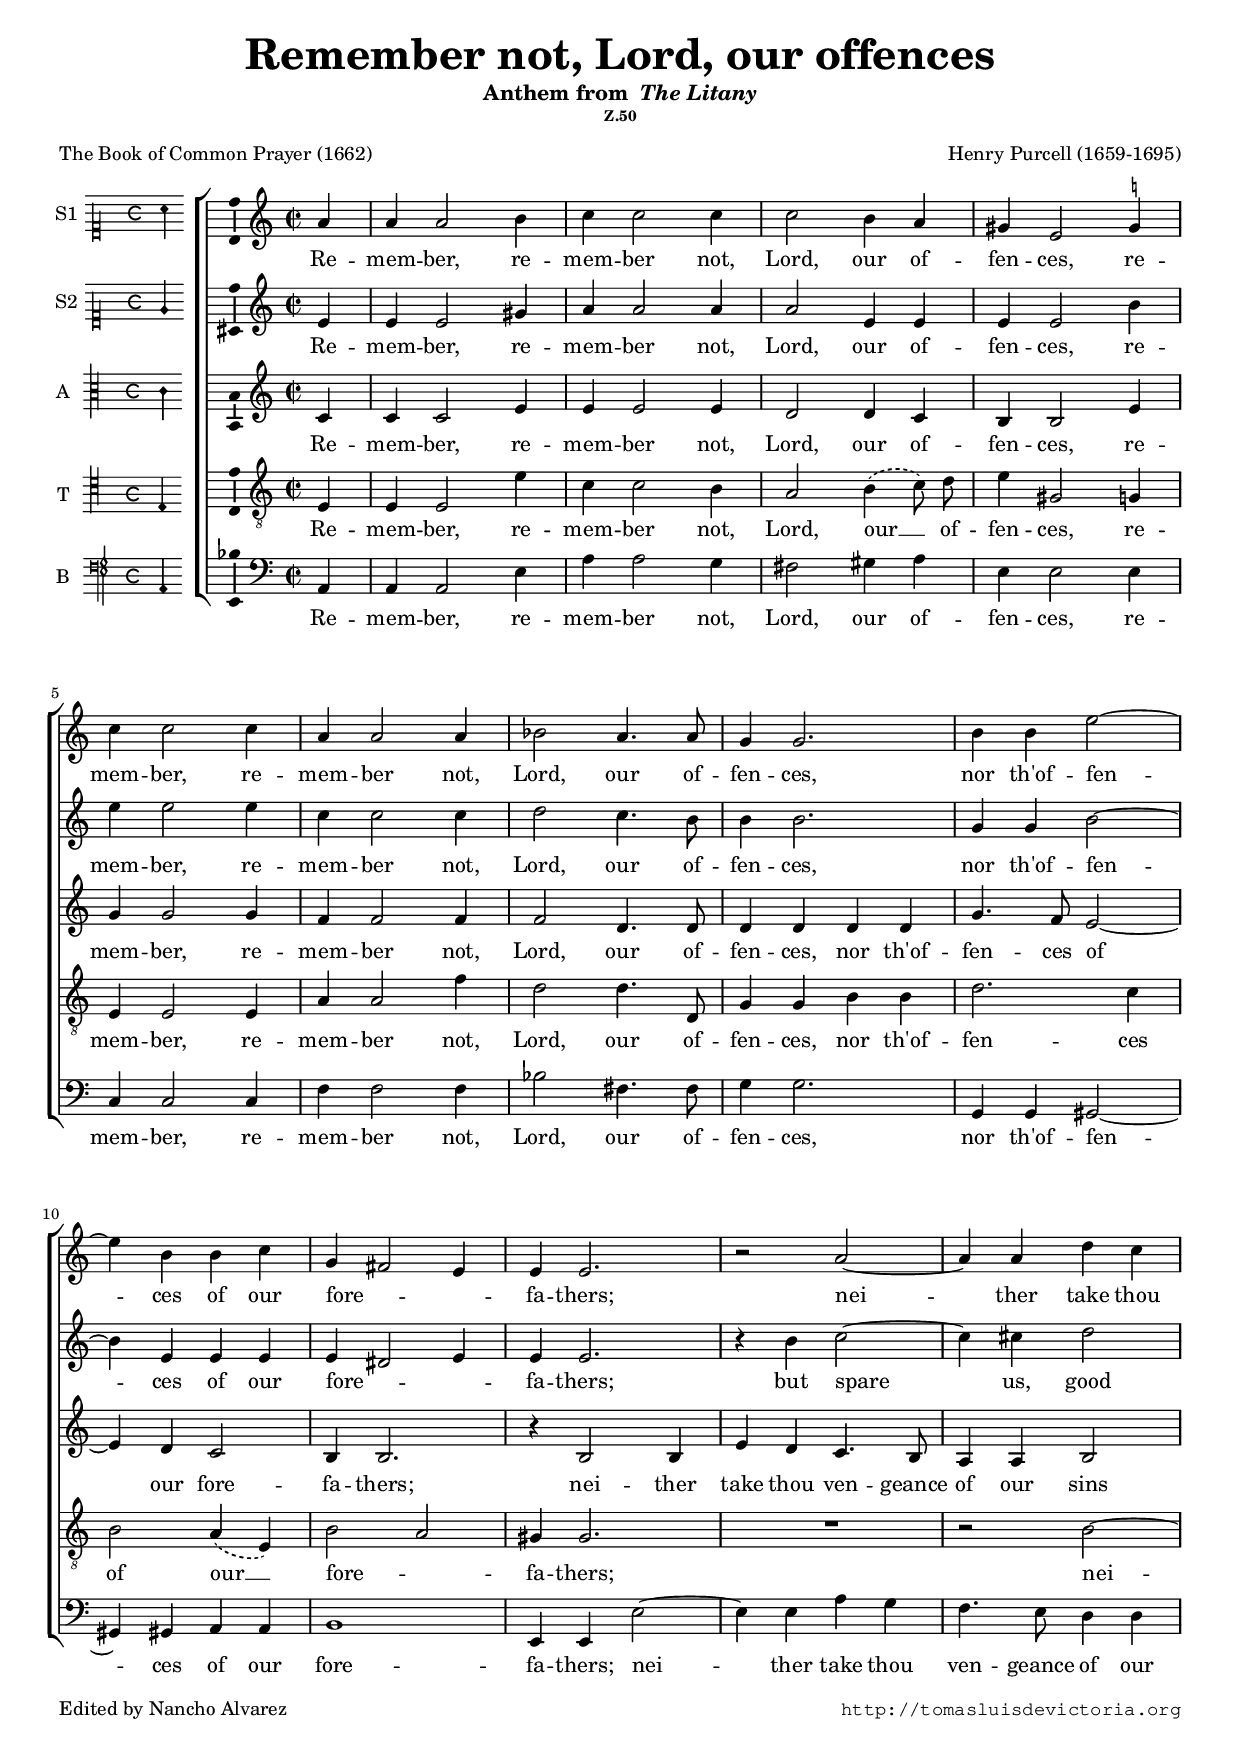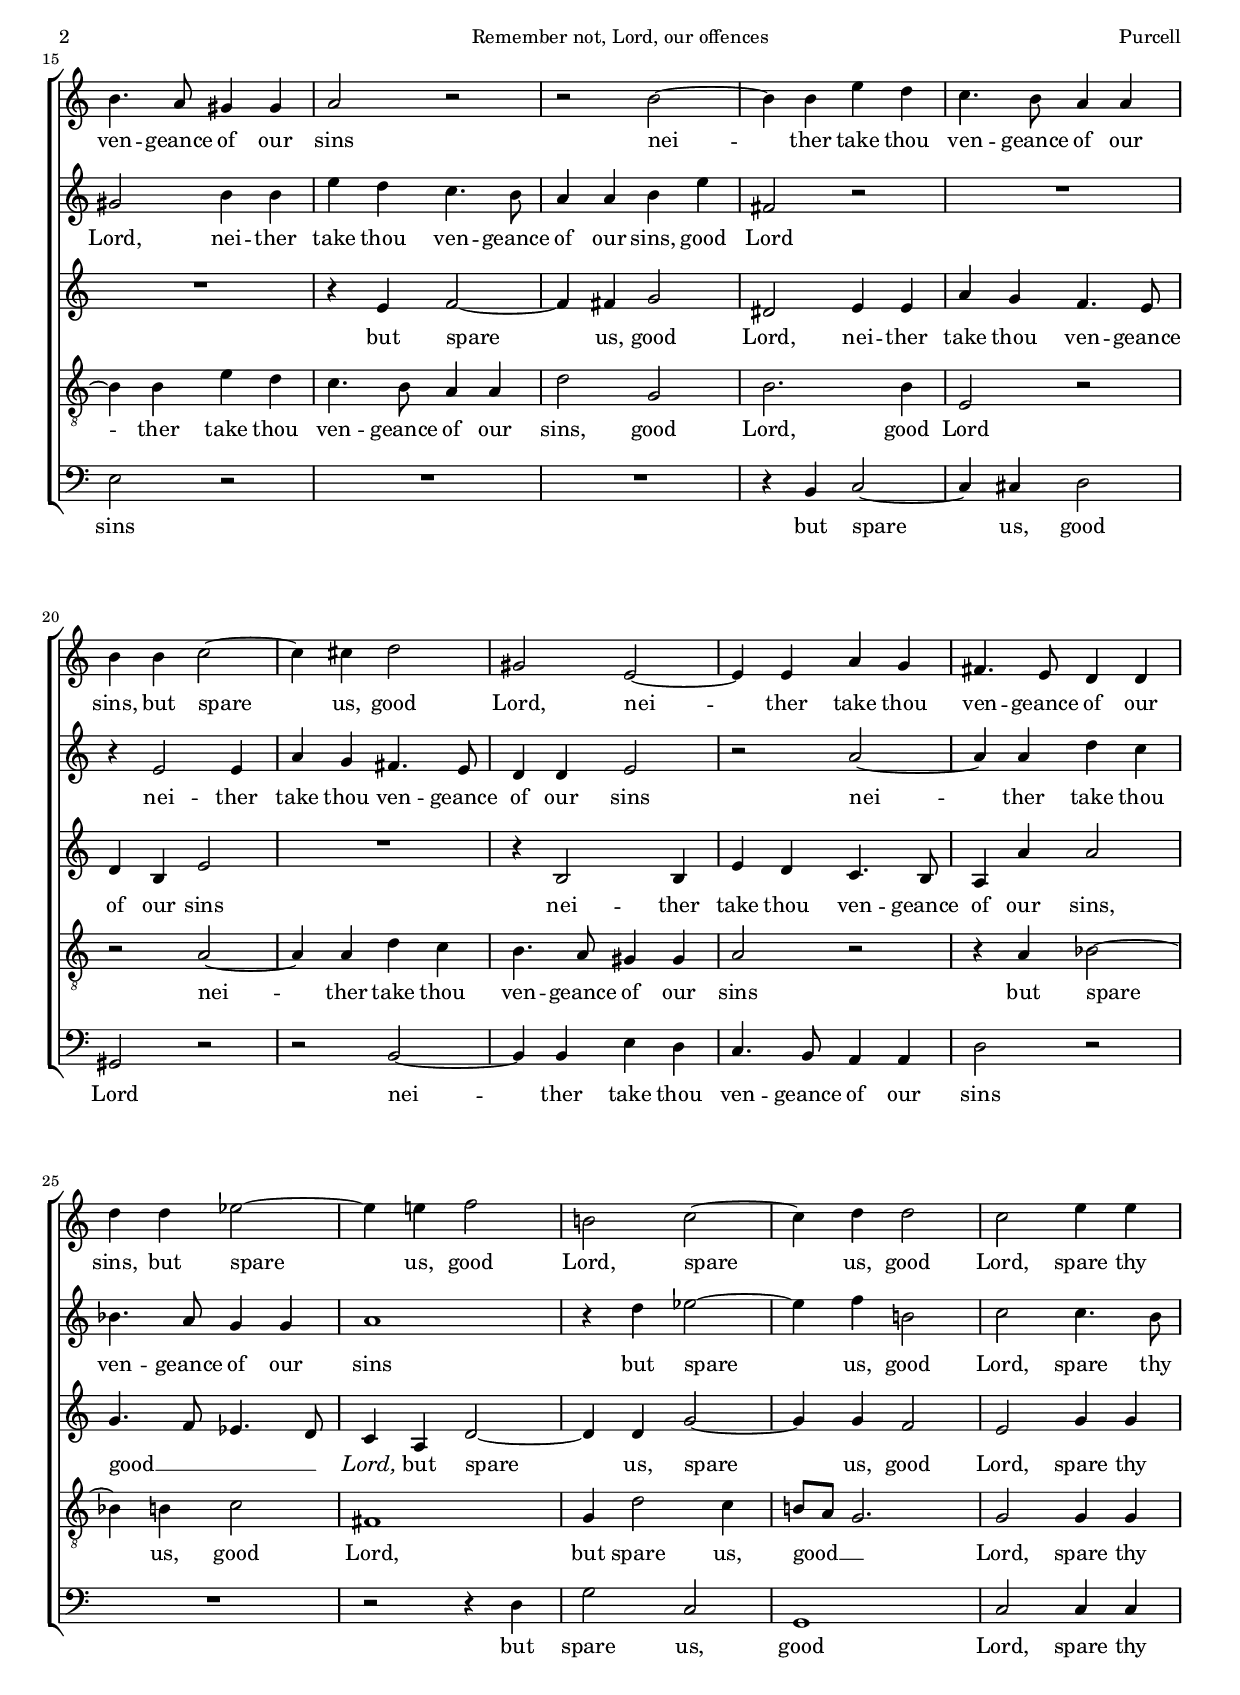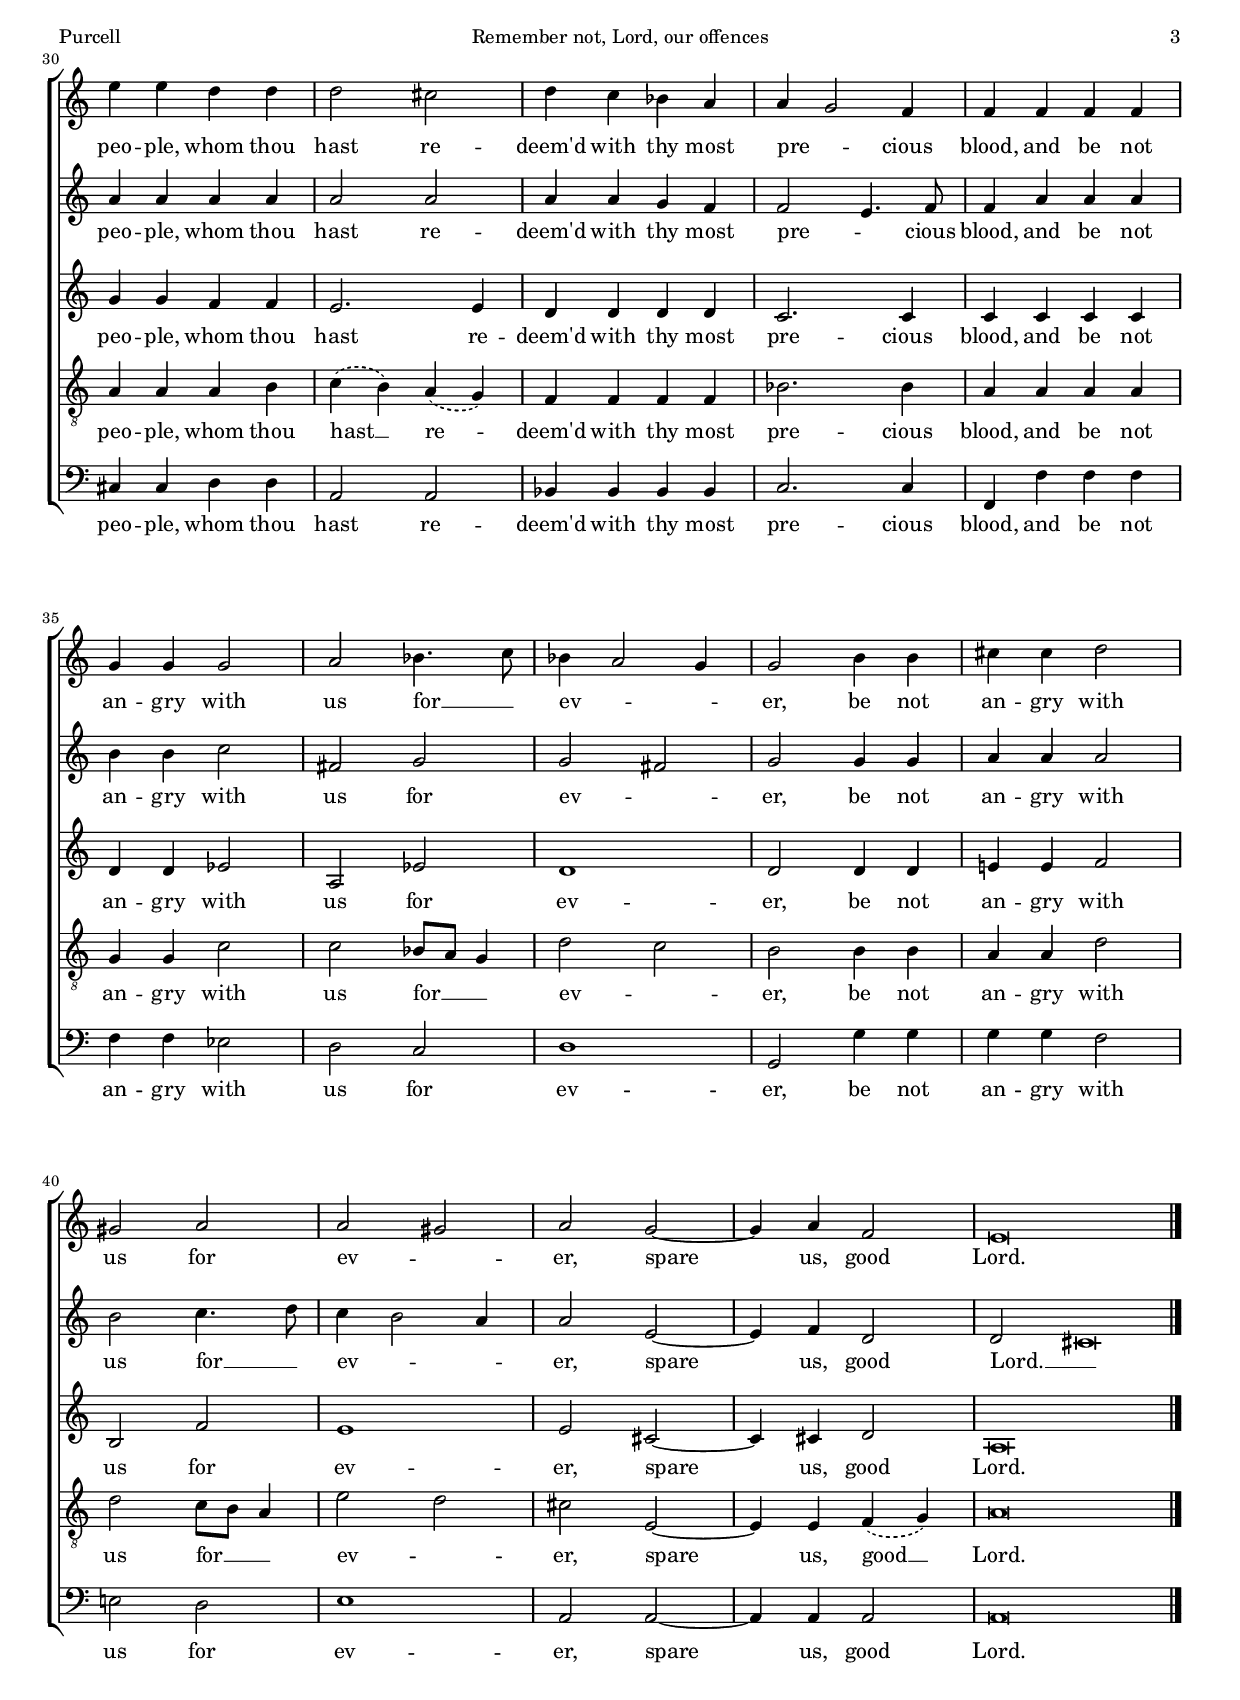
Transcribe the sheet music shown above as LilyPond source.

\version "2.18.0"

#(set-default-paper-size "a4")
#(set-global-staff-size 16.6)
#(ly:set-option 'point-and-click #f)
%mobile -s15.0 -i2.0

italicas=\override LyricText.font-shape = #'italic
rectas=\override LyricText.font-shape = #'upright
ss=\once \set suggestAccidentals = ##t
incipitwidth = 20
mtempo={\tempo 4 = 80}
mtempob={\tempo 4 = 40}

htitle="Remember not, Lord, our offences"
hcomposer="Purcell"

\header {
	title=\markup{\fontsize #3 "Remember not, Lord, our offences"}
	subtitle=\markup{"Anthem from " \italic "The Litany"}
	subsubtitle=\markup{\smaller \raise #1 "Z.50" }
	composer="Henry Purcell (1659-1695)"
        pdfauthor=\composer
	%opus="(-)"
	poet=\markup{"The Book of Common Prayer (1662)"}
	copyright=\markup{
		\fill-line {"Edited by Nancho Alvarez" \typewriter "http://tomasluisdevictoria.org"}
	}
%	tagline=""
}

global={\key c \major \time 2/2 \partial 4 \skip 4 \skip 1*44
	%\override Score.TimeSignature.break-visibility = #'#(#f #t #t)
	\bar "|."
}


cantus=\relative c''{
	a4
	a4 a2 b4
	c4 c2 c4
	c2 b4 a
	gis4 e2 \ss g4
	c4 c2 c4
	a4 a2 a4
	bes2 a4. a8
	g4 g2.
	b4 b e2 ~
	e4 b b c
	g4 fis2 e4
	e4 e2.
	r2 a2 ~
	a4 a d c
	b4. a8 gis4 gis
	a2 r
	r2 b ~
	b4 b e d
	c4. b8 a4 a
	b b c2 ~
	c4 cis d2
	gis,2 e ~
	e4 e a g
	fis4. e8 d4 d
	d' d ees2 ~
	ees4 e f2
	b,! c ~
	c4 d d2
	c e4 e
	e e d d
	d2 cis
	d4 c bes a
	a4 g2 f4
	f f f f
	g g g2
	a2 bes4. c8 
	bes4 a2 g4
	g2 b4 b
	cis cis d2
	gis,2 a
	a gis
	a \ss g ~
	g4 a f2
	e\breve*1/2
}

cantusdos=\relative c'{
	e4
	e4 e2 gis4
	a4 a2 a4
	a2 e4 e
	e e2 b'4
	e4 e2 e4
	c4 c2 c4
	d2 c4. b8
	b4 b2.
	g4 g b2 ~
	b4 e, e e
	e dis2 e4
	e4 e2.
	r4 b' c2 ~
	c4 cis d2
	gis,2 b4 b
	e4 d c4. b8
	a4 a b e
	fis,2 r
	R1
	r4 e2 e4
	a g fis4. e8
	d4 d e2
	r2 a2 ~
	a4 a d c
	bes4. a8 g4 g
	a1
	r4 d ees2 ~
	ees4 f b,!2
	c c4. b8
	a4 a a a
	a2 a
	a4 a g f
	f2 e4. f8
	f4 a a a
	b b c2
	fis,2 g
	g fis
	g g4 g
	a a a2
	b2 c4. d8
	c4 b2 a4
	a2 e ~
	e4 f d2
	d \mtempob cis\breve*1/4
}

altus=\relative c'{
	c4
	c4 c2 e4
	e e2 e4
	d2 d4 c
	b4 b2 e4
	g4 g2 g4
	f4 f2 f4
	f2 d4. d8
	d4 d d d
	g4. f8 e2 ~
	e4 d c2
	b4 b2.
	r4 b2 b4
	e4 d c4. b8
	a4 a b2
	R1
	r4 e f2 ~
	f4 fis g2
	dis2 e4 e
	a g f4. e8
	d4 b e2
	R1
	r4 b2 b4
	e d c4. b8
	a4 a' a2
	g4. f8 ees4. d8
	c4 a d2 ~
	d4 d g2 ~
	g4 g f2
	e g4 g
	g g f f
	e2. e4
	d d d d
	c2. c4
	c c c c
	d d ees2
	a,2 ees'
	d1
	d2 d4 d
	e! e f2
	b, f'
	e1
	e2 cis ~
	cis4 cis d2
	a\breve*1/2
}

tenor=\relative c{
	e4
	e4 e2 e'4
	c4 c2 b4
	\slurDashed
	a2 b4( c8) \noBeam d
	e4 gis,2 g!4
	e4 e2 e4
	a4 a2 f'4
	d2 d4. d,8
	g4 g b b
	d2. c4
	b2 a4( e)
	b'2 a
	gis4 gis2.
	R1
	r2 b ~
	b4 b e d
	c4. b8 a4 a
	d2 g,
	b2. b4
	e,2 r
	r a ~
	a4 a d c
	b4. a8 gis4 gis
	a2 r
	r4 a bes2 ~
	bes4 b c2
	fis,1
	g4 d'2 c4
	b!8 a g2. 
	g2 g4 g
	a a a b
	c4( b) a( g)
	f f f f
	bes2. bes4
	a4 a a a
	g g c2
	c2 bes8 a g4
	d'2 c
	b b4 b
	a a d2
	d c8 b a4
	e'2 d
	cis e, ~
	e4 e f( g)
	a\breve*1/2
}

bassus=\relative c{
	a4
	a4 a2 e'4
	a4 a2 g4
	fis2 gis4 a
	e4 e2 e4
	c c2 c4
	f4 f2 f4
	bes2 fis4. fis8
	g4 g2.
	g,4 g gis2 ~
	gis4 gis a a
	b1
	e,4 e e'2 ~
	e4 e a g
	f4. e8 d4 d
	e2 r
	R1*2
	r4 b c2 ~
	c4 cis d2
	gis,2 r
	r b2 ~
	b4 b e d
	c4. b8 a4 a
	d2 r
	R1
	r2 r4 d
	g2 c,
	g1
	c2 c4 c
	cis cis d d
	a2 a
	bes4 bes bes bes
	c2. c4
	f,4 f' f f
	f f ees2
	d2 c
	d1
	g,2 g'4 g
	g g f2
	e! d
	e1
	a,2 a ~
	a4 a a2
	a\breve*1/2
}

textocantus=\lyricmode{
Re -- mem -- ber,
re -- mem -- ber not,
Lord,
our of -- fen -- ces,
re -- mem -- ber,
re -- mem -- ber not,
Lord, our of -- fen -- ces,
nor th'of -- fen -- ces
of our fore -- _ _ fa -- thers;
nei -- ther take thou ven -- geance of our sins
nei -- ther take thou ven -- geance of our sins,
but spare us, good Lord,
nei -- ther take thou ven -- geance of our sins,
but spare us, good Lord,
spare us, good Lord, 
spare thy peo -- ple,
whom thou hast re -- deem'd
with thy most pre -- _ cious blood,
and be not an -- gry with us
for __ _ ev -- _ _ er,
be not an -- gry with us for ev -- _ er,
spare us, good Lord.
}

textocantusdos=\lyricmode{
Re -- mem -- ber,
re -- mem -- ber not,
Lord,
our of -- fen -- ces,
re -- mem -- ber,
re -- mem -- ber not,
Lord, our of -- fen -- ces,
nor th'of -- fen -- ces
of our fore -- _ _ fa -- thers;
but spare us, good Lord,
nei -- ther take thou ven -- geance of our sins,
good Lord
nei -- ther take thou ven -- geance of our sins
nei -- ther take thou ven -- geance of our sins
but spare us, good Lord,
spare thy peo -- ple,
whom thou hast re -- deem'd
with thy most pre -- _ cious blood,
and be not an -- gry with us
for ev -- _ er,
be not an -- gry with us for __ _ ev -- _ _ er,
spare us, good Lord. __ _
}

textoaltus=\lyricmode{
Re -- mem -- ber,
re -- mem -- ber not,
Lord,
our of -- fen -- ces,
re -- mem -- ber,
re -- mem -- ber not,
Lord, our of -- fen -- ces,
nor th'of -- fen -- ces
of our fore -- fa -- thers;
nei -- ther take thou ven -- geance of our sins
but spare us, good Lord,
nei -- ther take thou ven -- geance of our sins
nei -- ther take thou ven -- geance of our sins,
good __ _ _ _ \italicas Lord, \rectas % Lord _
but spare us,
spare us, good Lord, 
spare thy peo -- ple,
whom thou hast re -- deem'd
with thy most pre -- cious blood,
and be not an -- gry with us
for ev -- er,
be not an -- gry with us for ev -- er,
spare us, good Lord.
}

textotenor=\lyricmode{
Re -- mem -- ber,
re -- mem -- ber not,
Lord,
our __ of -- fen -- ces,
re -- mem -- ber,
re -- mem -- ber not,
Lord, our of -- fen -- ces,
nor th'of -- fen -- ces
of our __ fore -- _ fa -- thers;
nei -- ther take thou ven -- geance of our sins,
good Lord, good Lord
nei -- ther take thou ven -- geance of our sins
but spare us, good Lord,
but spare us, good __ _ _ Lord,
spare thy peo -- ple,
whom thou hast __ re -- deem'd
with thy most pre -- cious blood,
and be not an -- gry with us
for __ _ _ ev -- _ er,
be not an -- gry with us for __ _ _ ev -- _ er,
spare us, good __ Lord.
}

textobassus=\lyricmode{
Re -- mem -- ber,
re -- mem -- ber not,
Lord,
our of -- fen -- ces,
re -- mem -- ber,
re -- mem -- ber not,
Lord, our of -- fen -- ces,
nor th'of -- fen -- ces
of our fore -- fa -- thers;
nei -- ther take thou ven -- geance of our sins
but spare us, good Lord
nei -- ther take thou ven -- geance of our sins
but spare us, good Lord,
spare thy peo -- ple,
whom thou hast re -- deem'd
with thy most pre -- cious blood,
and be not an -- gry with us
for ev -- er,
be not an -- gry with us for ev -- er,
spare us, good Lord.
}


incipitcantus=\markup{
	\score{
		{ 
		\set Staff.instrumentName="S1 "
		\override NoteHead.style = #'neomensural
		\override Staff.TimeSignature.style = #'neomensural
		\cadenzaOn 
		\clef "petrucci-c1"
		\key c \major
		\time 4/4
                a'4 % no tengo acceso al original
		} 

	\layout { line-width=\incipitwidth indent = 0 }
	}
}

incipitcantusdos=\markup{
	\score{
		{ 
		\set Staff.instrumentName="S2 "
		\override NoteHead.style = #'neomensural
		\override Staff.TimeSignature.style = #'neomensural
		\cadenzaOn 
		\clef "petrucci-c1"
		\key c \major
		\time 4/4
                e'4
		} 

	\layout { line-width=\incipitwidth indent = 0 }
	}
}

incipitaltus=\markup{
	\score{
		{ 
		\set Staff.instrumentName="A  "
		\override NoteHead.style = #'neomensural 
		\override Staff.TimeSignature.style = #'neomensural
		\cadenzaOn 
		\clef "petrucci-c3"
		\key c \major
		\time 4/4
                c'4
		} 
	\layout { line-width=\incipitwidth indent = 0 }
	}
}


incipittenor=\markup{
	\score{
		{ 
		\set Staff.instrumentName="T  "
		\override NoteHead.style = #'neomensural 
		\override Staff.TimeSignature.style = #'neomensural
		\cadenzaOn 
		\clef "petrucci-c4"
		\key c \major
		\time 4/4
                e4
		} 
	\layout { line-width=\incipitwidth indent=0 }
	}
}

incipitbassus=\markup{
	\score{
		{ 
		\set Staff.instrumentName="B  "
		\override NoteHead.style = #'neomensural
		\override Staff.TimeSignature.style = #'neomensural
		\cadenzaOn 
		\clef "petrucci-f4"
		\key c \major
		\time 4/4
                a,4
		} 
	\layout { line-width=\incipitwidth indent = 0 }
	}
}

%\layout {
%       \context {\Voice
%               \remove Ligature_bracket_engraver
%               \consists Mensural_ligature_engraver
%       }
%       line-width=\incipitwidth
%       indent = 0
%}

\score {\transpose c' c'{
\new ChoirStaff<<

	\new Staff <<\global
	\new Voice="v1" {
		\set Staff.instrumentName=\incipitcantus
		\clef "treble"
		\cantus }
	\new Lyrics \lyricsto "v1" {\textocantus }
	>>

        \new Staff <<\global
	\new Voice="v5" {
		\set Staff.instrumentName=\incipitcantusdos
		\clef "treble"
		\cantusdos }
	\new Lyrics \lyricsto "v5" {\textocantusdos }
	>>
	
	\new Staff <<\global
	\new Voice="v2" {
		\set Staff.instrumentName=\incipitaltus
		\clef "treble"
		\altus }
	\new Lyrics \lyricsto "v2" {\textoaltus }
	>>
	
	\new Staff <<\global
	\new Voice="v3" {
		\set Staff.instrumentName=\incipittenor
		\clef "G_8"
		\tenor }
	\new Lyrics \lyricsto "v3" {\textotenor }
	>>

	\new Staff <<\global
	\new Voice="v4" {
		\set Staff.instrumentName=\incipitbassus
		\clef "bass"
		\bassus }
	\new Lyrics \lyricsto "v4" {\textobassus }
	>>
	
>>

	} % transpose

\layout{ 
	\context {\Lyrics 
		\override VerticalAxisGroup.staff-affinity = #UP
		\override VerticalAxisGroup.nonstaff-relatedstaff-spacing =
			#'((basic-distance . 0) (minimum-distance . 0) (padding . 1))
		\override LyricText.font-size = #1.2
		\override LyricHyphen.minimum-distance = #0.5
	}
	\context {\Score 
		tempoHideNote = ##t
		\override BarNumber.padding = #2 
	}
	\context {\Voice 
		%melismaBusyProperties = #'()
		%autoBeaming = ##f
	}
	\context {\Staff 
                %\RemoveEmptyStaves
                %\override VerticalAxisGroup.remove-first = ##t
		\override VerticalAxisGroup.staff-staff-spacing =
			#'((basic-distance . 11) (minimum-distance . 0) (padding . 1))
		\consists Ambitus_engraver 
		\override LigatureBracket.padding = #1
	}
}

%\midi { \mtempo }

}


\paper{
	evenHeaderMarkup=\markup  \fill-line { \fromproperty #'page:page-number-string \htitle \hcomposer }
	oddHeaderMarkup= \markup  \fill-line { \on-the-fly #not-first-page \hcomposer \on-the-fly #not-first-page \htitle \on-the-fly #not-first-page \fromproperty #'page:page-number-string }
	%system-count=20
	%page-count = 8
	systems-per-page = 3
	ragged-last-bottom = ##f
	indent=2.5\cm
	system-system-spacing =
	#'((basic-distance . 20) (minimum-distance . 0) (padding . 5))
	top-system-spacing = % header
	#'((basic-distance . 8) (minimum-distance . 0) (padding . 0))
	last-bottom-spacing = % footer
	#'((basic-distance . 13) (minimum-distance . 0) (padding . 0))
	markup-system-spacing.padding = #1.5
}
